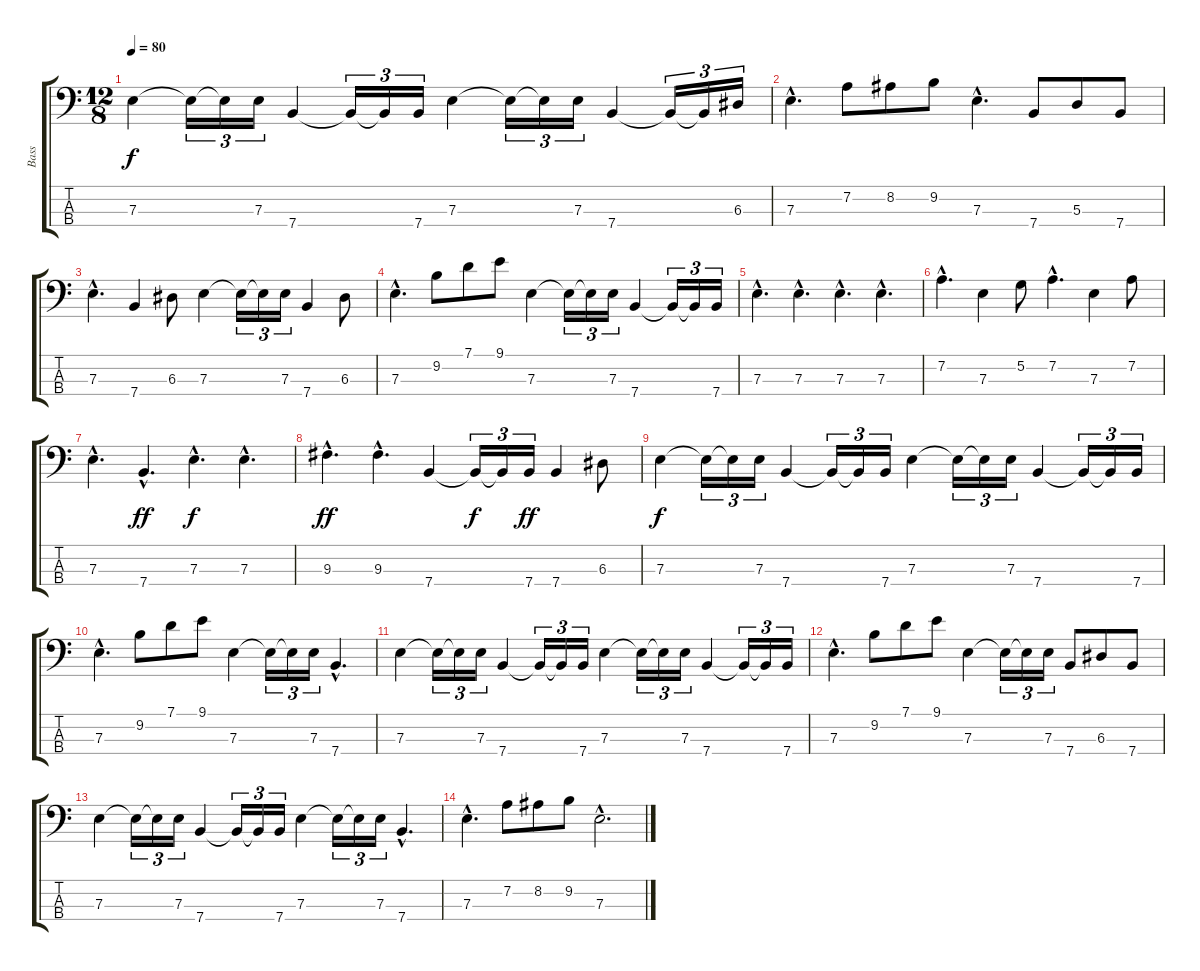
\track ("Bass" "Bass") {instrument electricbassfinger}
\staff {score tabs}
\tuning (G2 D2 A1 E1) {hide}
\ts (12 8)
\tempo 80
\clef f4
\ks c
7.3.4{dy f} 7.3{t}.16{tu (3 2)} 7.3{t}.16{tu (3 2)} 7.3.16{tu (3 2)} 7.4.4 7.4{t}.16{tu (3 2)} 7.4{t}.16{tu (3 2)} 7.4.16{tu (3 2)} 7.3.4 7.3{t}.16{tu (3 2)} 7.3{t}.16{tu (3 2)} 7.3.16{tu (3 2)} 7.4.4 7.4{t}.16{tu (3 2)} 7.4{t}.16{tu (3 2)} 6.3.16{tu (3 2)} |
7.3{hac}.4{d} 7.2.8 8.2.8 9.2.8 7.3{hac}.4{d} 7.4.8 5.3.8 7.4.8 |
7.3{hac}.4{d} 7.4.4 6.3.8 7.3.4 7.3{t}.16{tu (3 2)} 7.3{t}.16{tu (3 2)} 7.3.16{tu (3 2)} 7.4.4 6.3.8 |
7.3{hac}.4{d} 9.2.8 7.1.8 9.1.8 7.3.4 7.3{t}.16{tu (3 2)} 7.3{t}.16{tu (3 2)} 7.3.16{tu (3 2)} 7.4.4 7.4{t}.16{tu (3 2)} 7.4{t}.16{tu (3 2)} 7.4.16{tu (3 2)} |
7.3{hac}.4{d} 7.3{hac}.4{d} 7.3{hac}.4{d} 7.3{hac}.4{d} |
7.2{hac}.4{d} 7.3.4 5.2.8 7.2{hac}.4{d} 7.3.4 7.2.8 |
7.3{hac}.4{d} 7.4{hac}.4{d dy ff} 7.3{hac}.4{d dy f} 7.3{hac}.4{d} |
9.3{hac}.4{d dy ff} 9.3{hac}.4{d} 7.4.4 7.4{t}.16{tu (3 2) dy f} 7.4{t}.16{tu (3 2)} 7.4.16{tu (3 2) dy ff} 7.4.4 6.3.8 |
7.3.4{dy f} 7.3{t}.16{tu (3 2)} 7.3{t}.16{tu (3 2)} 7.3.16{tu (3 2)} 7.4.4 7.4{t}.16{tu (3 2)} 7.4{t}.16{tu (3 2)} 7.4.16{tu (3 2)} 7.3.4 7.3{t}.16{tu (3 2)} 7.3{t}.16{tu (3 2)} 7.3.16{tu (3 2)} 7.4.4 7.4{t}.16{tu (3 2)} 7.4{t}.16{tu (3 2)} 7.4.16{tu (3 2)} |
7.3{hac}.4{d} 9.2.8 7.1.8 9.1.8 7.3.4 7.3{t}.16{tu (3 2)} 7.3{t}.16{tu (3 2)} 7.3.16{tu (3 2)} 7.4{hac}.4{d} |
7.3.4 7.3{t}.16{tu (3 2)} 7.3{t}.16{tu (3 2)} 7.3.16{tu (3 2)} 7.4.4 7.4{t}.16{tu (3 2)} 7.4{t}.16{tu (3 2)} 7.4.16{tu (3 2)} 7.3.4 7.3{t}.16{tu (3 2)} 7.3{t}.16{tu (3 2)} 7.3.16{tu (3 2)} 7.4.4 7.4{t}.16{tu (3 2)} 7.4{t}.16{tu (3 2)} 7.4.16{tu (3 2)} |
7.3{hac}.4{d} 9.2.8 7.1.8 9.1.8 7.3.4 7.3{t}.16{tu (3 2)} 7.3{t}.16{tu (3 2)} 7.3.16{tu (3 2)} 7.4.8 6.3.8 7.4.8 |
7.3.4 7.3{t}.16{tu (3 2)} 7.3{t}.16{tu (3 2)} 7.3.16{tu (3 2)} 7.4.4 7.4{t}.16{tu (3 2)} 7.4{t}.16{tu (3 2)} 7.4.16{tu (3 2)} 7.3.4 7.3{t}.16{tu (3 2)} 7.3{t}.16{tu (3 2)} 7.3.16{tu (3 2)} 7.4{hac}.4{d} |
7.3{hac}.4{d} 7.2.8 8.2.8 9.2.8 7.3{hac}.2{d}
